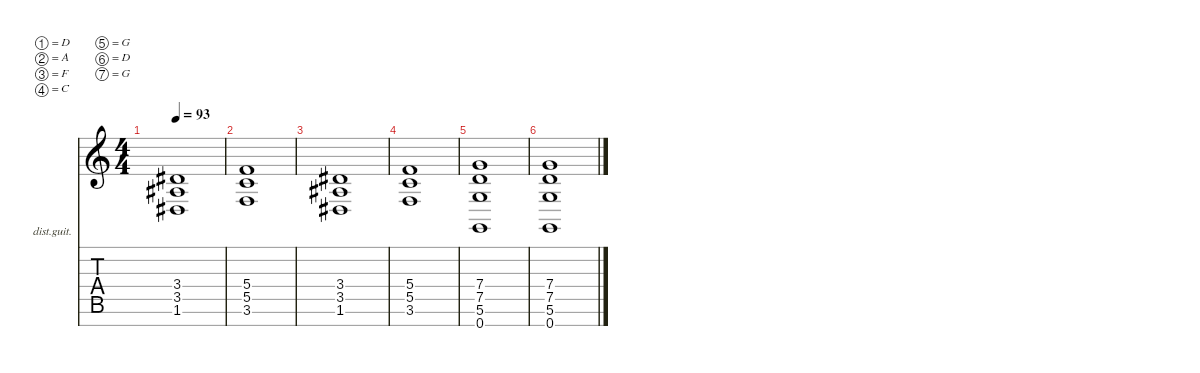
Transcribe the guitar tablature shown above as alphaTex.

\defaultSystemsLayout 2
\hideDynamics
\bracketExtendMode nobrackets
\firstSystemTrackNameOrientation horizontal
\otherSystemsTrackNameOrientation horizontal
\track ("Distortion Guitar" "dist.guit.") {defaultSystemsLayout 2 instrument distortionguitar}
\staff {score tabs}
\tuning (D4 A3 F3 C3 G2 D2 G1)
\ts (4 4)
\tempo 93
\clef g2
\ks c
(1.6{acc #} 3.5{acc #} 3.4{acc #}).1{dy mf beam Up} |
(3.6 5.5 5.4).1{beam Up} |
(1.6{acc #} 3.5{acc #} 3.4{acc #}).1{beam Up} |
(3.6 5.5 5.4).1{beam Up} |
(5.6 7.5 7.4 0.7).1{beam Up} |
(5.6 7.5 7.4 0.7).1{beam Up}
